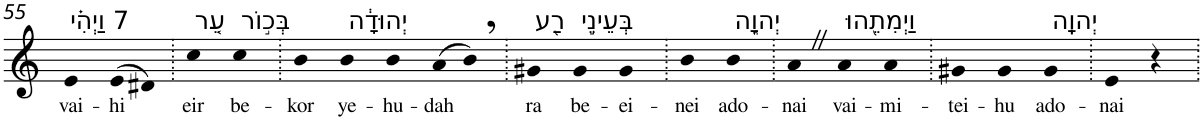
**kern	**text
*part1	*part1
*staff1	*staff1
*I"Piano	*
*I'Pno	*
!!LO:PB:g=z
*clefG2	*
*k[]	*
=55	=55
!LO:TX:a:t=7 וַיְהִ֗י	!
!	!LO:LY:b
4e	vai-
!	!LO:LY:b
(>8e	-hi
8d#X)	.
=56.	=56.
!LO:TX:a:t=עֵ֚ר	!
!	!LO:LY:b
4cc	eir
!LO:TX:a:t=בְּכ֣וֹר	!
!	!LO:LY:b
4cc	be-
=57.	=57.
!	!LO:LY:b
4b	-kor
!LO:TX:a:t=יְהוּדָ֔ה	!
!	!LO:LY:b
4b	ye-
!	!LO:LY:b
4b	-hu-
!	!LO:LY:b
(>8a	-dah
8b,)	.
=58.	=58.
!LO:TX:a:t=רַ֖ע	!
!	!LO:LY:b
4g#X	ra
!LO:TX:a:t=בְּעֵינֵ֣י	!
!	!LO:LY:b
4g#	be-
!	!LO:LY:b
4g#	-ei-
=59.	=59.
!	!LO:LY:b
4b	-nei
!LO:TX:a:t=יְהוָ֑ה	!
!	!LO:LY:b
4b	ado-
=60.	=60.
!	!LO:LY:b
4aZ	-nai
!LO:TX:a:t=וַיְמִתֵ֖הוּ	!
!	!LO:LY:b
4a	vai-
!	!LO:LY:b
4a	-mi-
=61.	=61.
!	!LO:LY:b
4g#X	-tei-
!	!LO:LY:b
4g#	-hu
!LO:TX:a:t=יְהוָֽה	!
!	!LO:LY:b
4g#	ado-
=62.	=62.
!	!LO:LY:b
4e	-nai
4r	.
=.	=.
*-	*-
